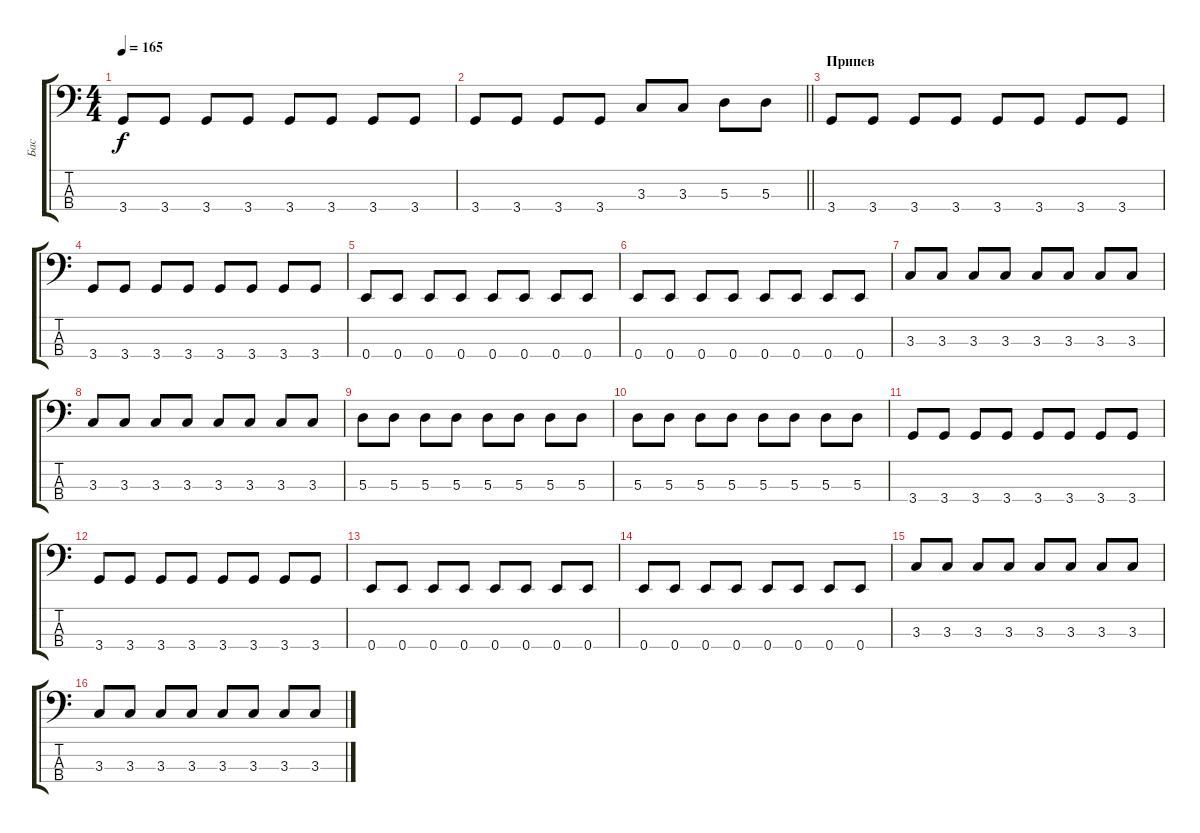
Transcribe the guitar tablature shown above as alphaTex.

\track ("Бас" "Бас") {instrument electricbassfinger}
\staff {score tabs}
\tuning (G2 D2 A1 E1) {hide}
\ts (4 4)
\tempo 165
\clef f4
\ks c
3.4.8{dy f} 3.4.8 3.4.8 3.4.8 3.4.8 3.4.8 3.4.8 3.4.8 |
\barLineRight lightlight
3.4.8 3.4.8 3.4.8 3.4.8 3.3.8 3.3.8 5.3.8 5.3.8 |
\section ("" "Припев")
3.4.8 3.4.8 3.4.8 3.4.8 3.4.8 3.4.8 3.4.8 3.4.8 |
3.4.8 3.4.8 3.4.8 3.4.8 3.4.8 3.4.8 3.4.8 3.4.8 |
0.4.8 0.4.8 0.4.8 0.4.8 0.4.8 0.4.8 0.4.8 0.4.8 |
0.4.8 0.4.8 0.4.8 0.4.8 0.4.8 0.4.8 0.4.8 0.4.8 |
3.3.8 3.3.8 3.3.8 3.3.8 3.3.8 3.3.8 3.3.8 3.3.8 |
3.3.8 3.3.8 3.3.8 3.3.8 3.3.8 3.3.8 3.3.8 3.3.8 |
5.3.8 5.3.8 5.3.8 5.3.8 5.3.8 5.3.8 5.3.8 5.3.8 |
5.3.8 5.3.8 5.3.8 5.3.8 5.3.8 5.3.8 5.3.8 5.3.8 |
3.4.8 3.4.8 3.4.8 3.4.8 3.4.8 3.4.8 3.4.8 3.4.8 |
3.4.8 3.4.8 3.4.8 3.4.8 3.4.8 3.4.8 3.4.8 3.4.8 |
0.4.8 0.4.8 0.4.8 0.4.8 0.4.8 0.4.8 0.4.8 0.4.8 |
0.4.8 0.4.8 0.4.8 0.4.8 0.4.8 0.4.8 0.4.8 0.4.8 |
3.3.8 3.3.8 3.3.8 3.3.8 3.3.8 3.3.8 3.3.8 3.3.8 |
3.3.8 3.3.8 3.3.8 3.3.8 3.3.8 3.3.8 3.3.8 3.3.8
